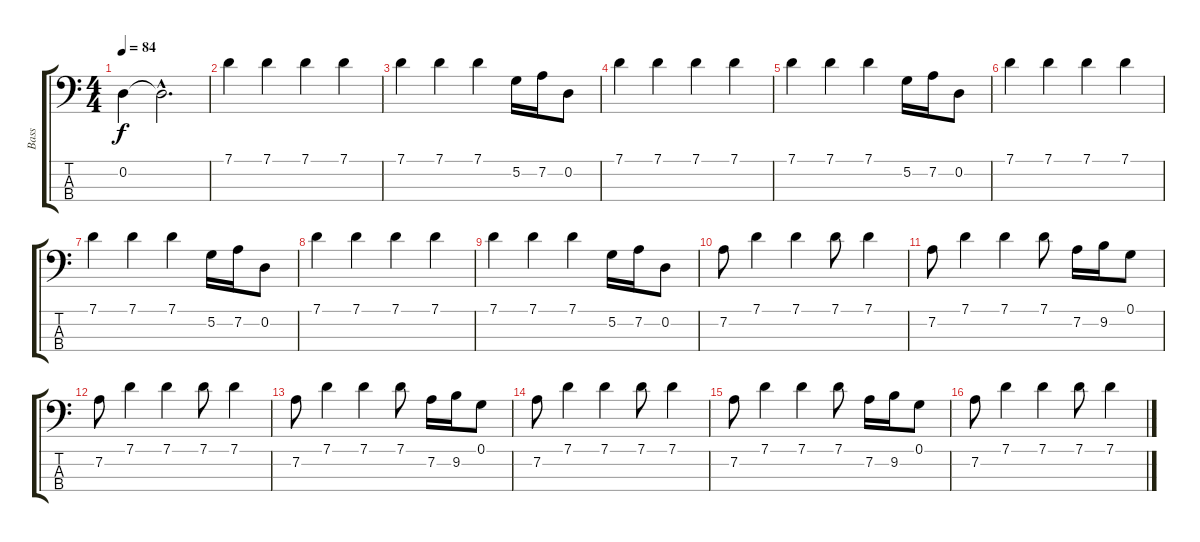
\track ("Bass" "Bass") {instrument acousticguitarnylon}
\staff {score tabs}
\tuning (G2 D2 A1 E1) {hide}
\ts (4 4)
\tempo 84
\clef f4
\ks c
0.2.4{dy f} 0.2{hac t}.2{d} |
7.1.4 7.1.4 7.1.4 7.1.4 |
7.1.4 7.1.4 7.1.4 5.2.16 7.2.16 0.2.8 |
7.1.4 7.1.4 7.1.4 7.1.4 |
7.1.4 7.1.4 7.1.4 5.2.16 7.2.16 0.2.8 |
7.1.4 7.1.4 7.1.4 7.1.4 |
7.1.4 7.1.4 7.1.4 5.2.16 7.2.16 0.2.8 |
7.1.4 7.1.4 7.1.4 7.1.4 |
7.1.4 7.1.4 7.1.4 5.2.16 7.2.16 0.2.8 |
7.2.8 7.1.4 7.1.4 7.1.8 7.1.4 |
7.2.8 7.1.4 7.1.4 7.1.8 7.2.16 9.2.16 0.1.8 |
7.2.8 7.1.4 7.1.4 7.1.8 7.1.4 |
7.2.8 7.1.4 7.1.4 7.1.8 7.2.16 9.2.16 0.1.8 |
7.2.8 7.1.4 7.1.4 7.1.8 7.1.4 |
7.2.8 7.1.4 7.1.4 7.1.8 7.2.16 9.2.16 0.1.8 |
7.2.8 7.1.4 7.1.4 7.1.8 7.1.4
